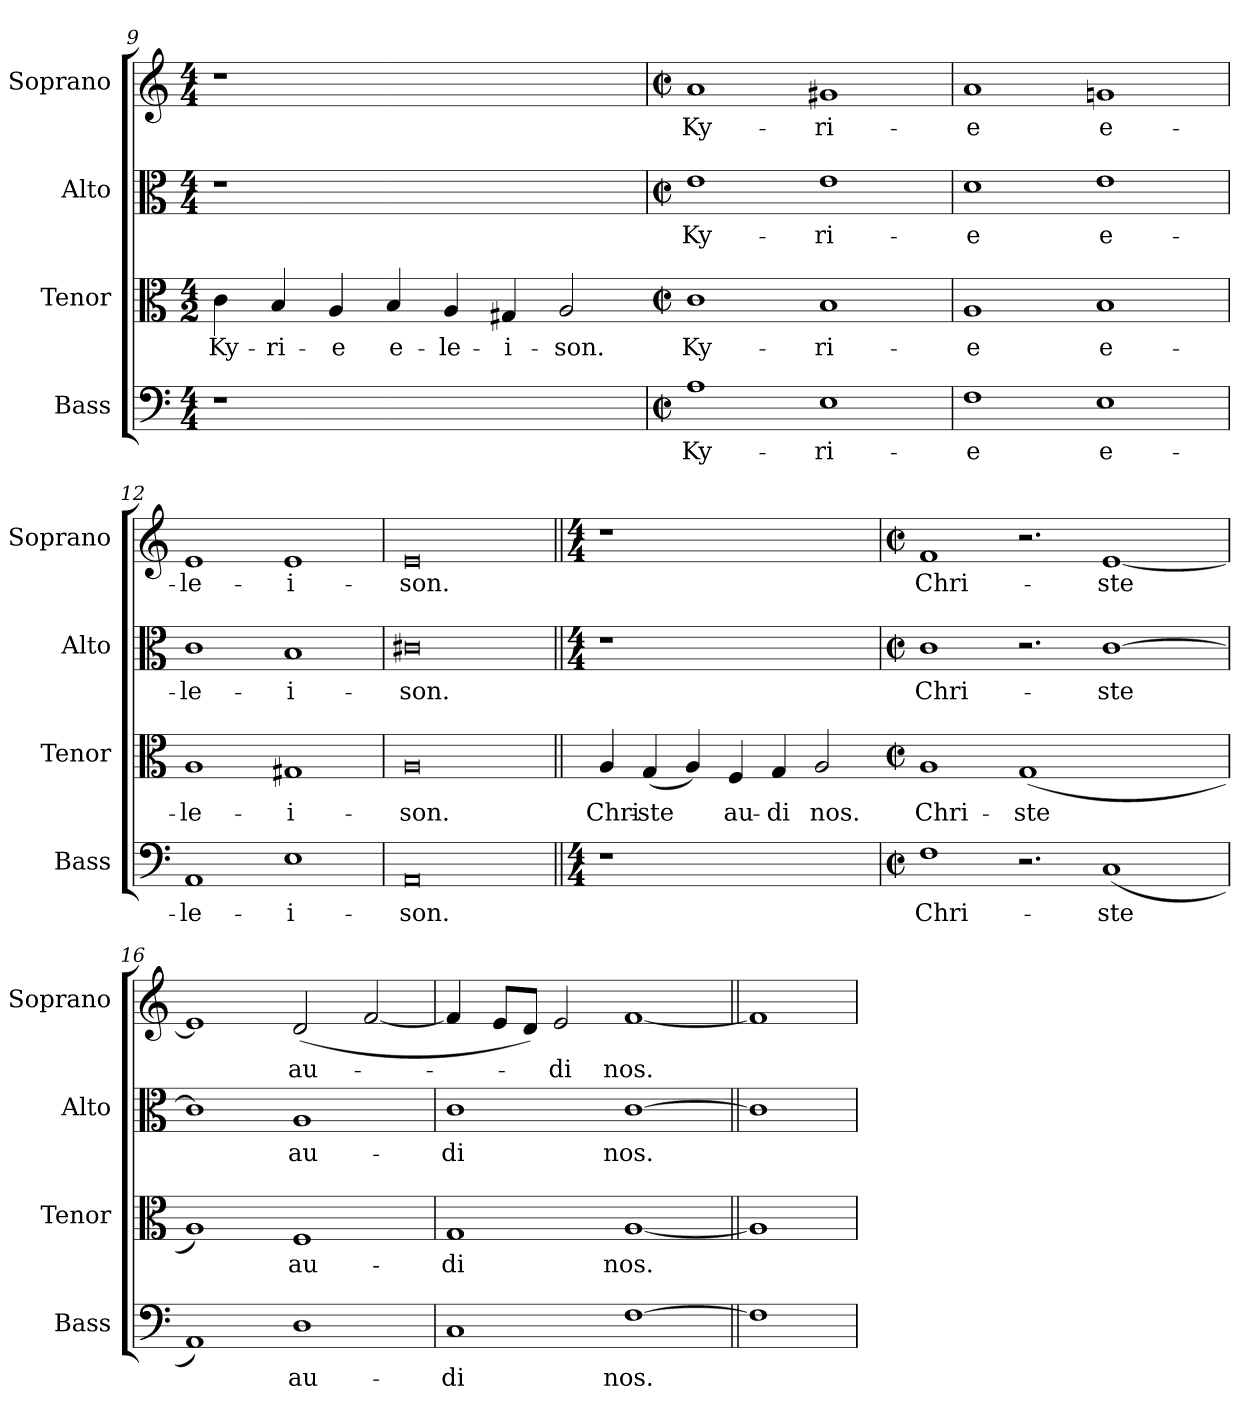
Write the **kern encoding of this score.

**kern	**text	**kern	**text	**kern	**text	**kern	**text
*part4	*part4	*part3	*part3	*part2	*part2	*part1	*part1
*staff4	*staff4	*staff3	*staff3	*staff2	*staff2	*staff1	*staff1
*I"Bass	*	*I"Tenor	*	*I"Alto	*	*I"Soprano	*
*I'Bass	*	*I'Tenor	*	*I'Alto	*	*I'Soprano	*
!!LO:LB:g=z
*clefF4	*	*clefC3	*	*clefC3	*	*clefG2	*
*k[]	*	*k[]	*	*k[]	*	*k[]	*
*C:	*	*C:	*	*C:	*	*C:	*
*M4/4	*	*M4/2	*	*M4/4	*	*M4/4	*
=9	=9	=9	=9	=9	=9	=9	=9
!	!	!	!LO:LY:b	!	!	!	!
1r	.	4c	Ky-	1r	.	1r	.
!	!	!	!LO:LY:b	!	!	!	!
.	.	4B	-ri-	.	.	.	.
!	!	!	!LO:LY:b	!	!	!	!
.	.	4A	-e	.	.	.	.
!	!	!	!LO:LY:b	!	!	!	!
.	.	4B	e-	.	.	.	.
!	!	!	!LO:LY:b	!	!	!	!
1ryy	.	4A	-le-	1ryy	.	1ryy	.
!	!	!	!LO:LY:b	!	!	!	!
.	.	4G#X	-i-	.	.	.	.
!	!	!	!LO:LY:b	!	!	!	!
.	.	2A	-son.	.	.	.	.
!!LO:LB:g=z
=10	=10	=10-	=10	=10	=10	=10	=10
*k[]	*	*	*	*k[]	*	*k[]	*
*C:	*	*	*	*C:	*	*C:	*
*M4/2	*	*M4/2	*	*M4/2	*	*M4/2	*
*met(c|)	*	*met(c|)	*	*met(c|)	*	*met(c|)	*
!	!LO:LY:b	!	!LO:LY:b	!	!LO:LY:b	!	!LO:LY:b
1A	Ky-	1c	Ky-	1e	Ky-	1a	Ky-
!	!LO:LY:b	!	!LO:LY:b	!	!LO:LY:b	!	!LO:LY:b
1E	-ri-	1B	-ri-	1e	-ri-	1g#X	-ri-
=11	=11	=11	=11	=11	=11	=11	=11
!	!LO:LY:b	!	!LO:LY:b	!	!LO:LY:b	!	!LO:LY:b
1F	-e	1A	-e	1d	-e	1a	-e
!	!LO:LY:b	!	!LO:LY:b	!	!LO:LY:b	!	!LO:LY:b
1E	e-	1B	e-	1e	e-	1gn	e-
=12	=12	=12	=12	=12	=12	=12	=12
!	!LO:LY:b	!	!LO:LY:b	!	!LO:LY:b	!	!LO:LY:b
1AA	-le-	1A	-le-	1c	-le-	1e	-le-
!	!LO:LY:b	!	!LO:LY:b	!	!LO:LY:b	!	!LO:LY:b
1E	-i-	1G#X	-i-	1B	-i-	1e	-i-
=13	=13	=13	=13	=13	=13	=13	=13
!	!LO:LY:b	!	!LO:LY:b	!	!LO:LY:b	!	!LO:LY:b
0AA	-son.	0A	-son.	0c#X	-son.	0e	-son.
!!LO:LB:g=z
=14||	=14||	=14||	=14||	=14||	=14||	=14||	=14||
*M4/4	*	*	*	*M4/4	*	*M4/4	*
!	!	!	!LO:LY:b	!	!	!	!
1r	.	4A	Chri-	1r	.	1r	.
!	!	!	!LO:LY:b	!	!	!	!
.	.	(<4G	-ste	.	.	.	.
.	.	4A)	.	.	.	.	.
!	!	!	!LO:LY:b	!	!	!	!
.	.	4F	au-	.	.	.	.
!	!	!	!LO:LY:b	!	!	!	!
2.ryy	.	4G	-di	2.ryy	.	2.ryy	.
!	!	!	!LO:LY:b	!	!	!	!
.	.	2A	nos.	.	.	.	.
!!LO:LB:g=z
=15	=15	=15-	=15	=15	=15	=15	=15
*k[]	*	*	*	*k[]	*	*k[]	*
*C:	*	*	*	*C:	*	*C:	*
*M4/2	*	*M4/2	*	*M4/2	*	*M4/2	*
*met(c|)	*	*met(c|)	*	*met(c|)	*	*met(c|)	*
!	!LO:LY:b	!	!LO:LY:b	!	!LO:LY:b	!	!LO:LY:b
1F	Chri-	1A	Chri-	1c	Chri-	1f	Chri-
!	!	!	!LO:LY:b	!	!	!	!
2.r	.	(<1G	-ste	2.r	.	2.r	.
!	!LO:LY:b	!	!	!	!LO:LY:b	!	!LO:LY:b
(<1C	-ste	.	.	[1c	-ste	[1e	-ste
.	.	2.ryy	.	.	.	.	.
=16	=16	=16	=16	=16	=16	=16	=16
1AA)	.	1A)	.	1c]	.	1e]	.
!	!LO:LY:b	!	!LO:LY:b	!	!LO:LY:b	!	!LO:LY:b
1D	au-	1F	au-	1A	au-	(<2d	au-
.	.	.	.	.	.	[2f	.
=17	=17	=17	=17	=17	=17	=17	=17
!	!LO:LY:b	!	!LO:LY:b	!	!LO:LY:b	!	!
1C	-di	1G	-di	1c	-di	4f]	.
.	.	.	.	.	.	8eL	.
.	.	.	.	.	.	8dJ)	.
!	!	!	!	!	!	!	!LO:LY:b
.	.	.	.	.	.	2e	di
!	!LO:LY:b	!	!LO:LY:b	!	!LO:LY:b	!	!LO:LY:b
[1F	nos.	[1A	nos.	[1c	nos.	[1f	nos.
=18||	=18||	=18||	=18||	=18||	=18||	=18||	=18||
1F]	.	1A]	.	1c]	.	1f]	.
=	=	=	=	=	=	=	=
*-	*-	*-	*-	*-	*-	*-	*-
